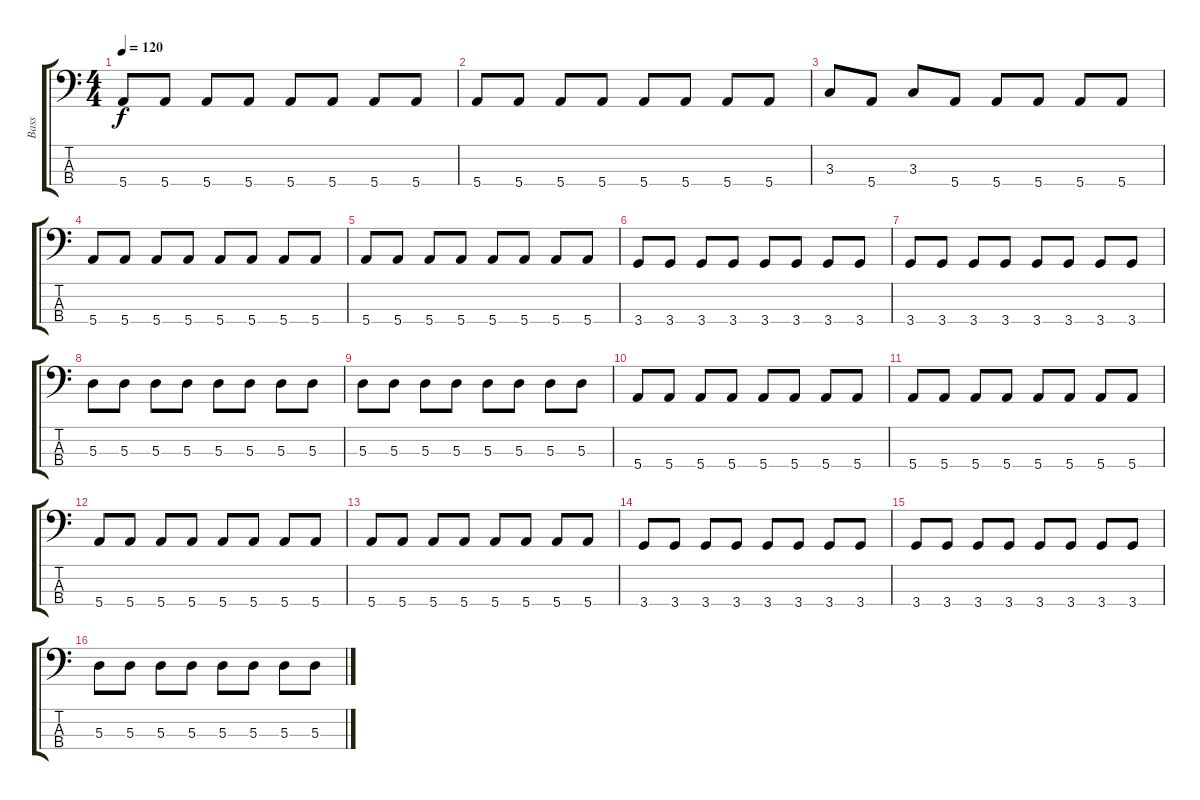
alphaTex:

\track ("Bass " "Bass ") {instrument electricbassfinger}
\staff {score tabs}
\tuning (G2 D2 A1 E1) {hide}
\ts (4 4)
\tempo 120
\clef f4
\ks c
5.4.8{dy f} 5.4.8 5.4.8 5.4.8 5.4.8 5.4.8 5.4.8 5.4.8 |
5.4.8 5.4.8 5.4.8 5.4.8 5.4.8 5.4.8 5.4.8 5.4.8 |
3.3.8 5.4.8 3.3.8 5.4.8 5.4.8 5.4.8 5.4.8 5.4.8 |
5.4.8 5.4.8 5.4.8 5.4.8 5.4.8 5.4.8 5.4.8 5.4.8 |
5.4.8 5.4.8 5.4.8 5.4.8 5.4.8 5.4.8 5.4.8 5.4.8 |
3.4.8 3.4.8 3.4.8 3.4.8 3.4.8 3.4.8 3.4.8 3.4.8 |
3.4.8 3.4.8 3.4.8 3.4.8 3.4.8 3.4.8 3.4.8 3.4.8 |
5.3.8 5.3.8 5.3.8 5.3.8 5.3.8 5.3.8 5.3.8 5.3.8 |
5.3.8 5.3.8 5.3.8 5.3.8 5.3.8 5.3.8 5.3.8 5.3.8 |
5.4.8 5.4.8 5.4.8 5.4.8 5.4.8 5.4.8 5.4.8 5.4.8 |
5.4.8 5.4.8 5.4.8 5.4.8 5.4.8 5.4.8 5.4.8 5.4.8 |
5.4.8 5.4.8 5.4.8 5.4.8 5.4.8 5.4.8 5.4.8 5.4.8 |
5.4.8 5.4.8 5.4.8 5.4.8 5.4.8 5.4.8 5.4.8 5.4.8 |
3.4.8 3.4.8 3.4.8 3.4.8 3.4.8 3.4.8 3.4.8 3.4.8 |
3.4.8 3.4.8 3.4.8 3.4.8 3.4.8 3.4.8 3.4.8 3.4.8 |
5.3.8 5.3.8 5.3.8 5.3.8 5.3.8 5.3.8 5.3.8 5.3.8
